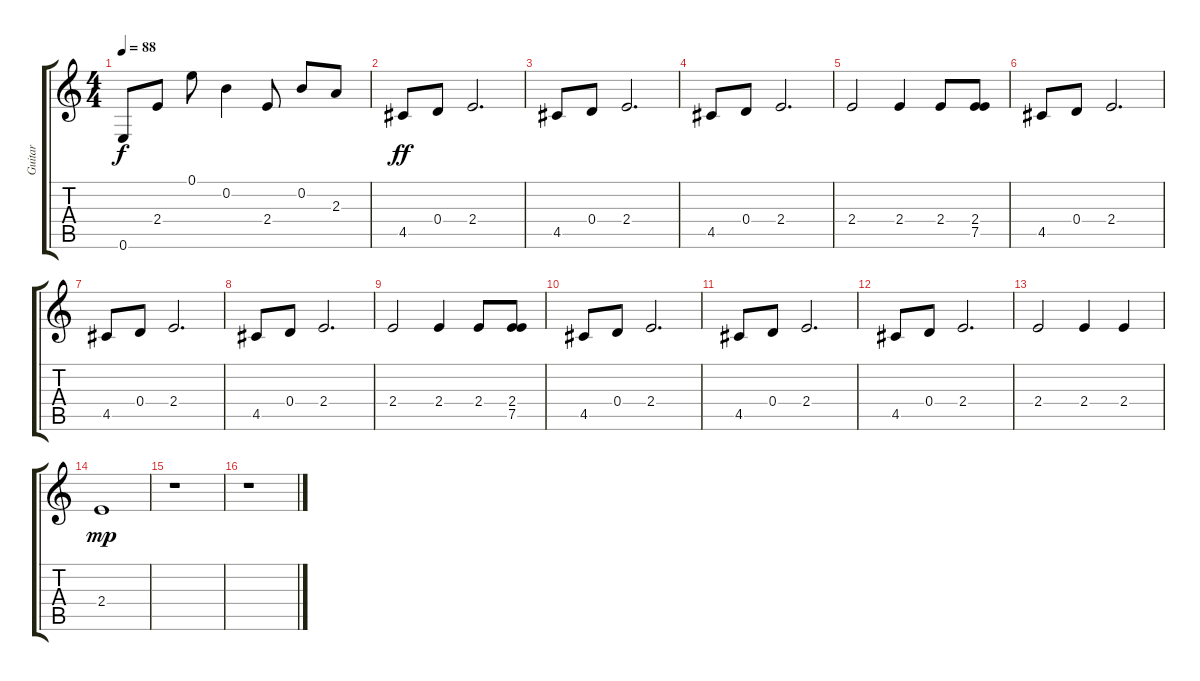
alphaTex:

\track ("Guitar" "Guitar") {instrument acousticguitarsteel}
\staff {score tabs}
\tuning (E4 B3 G3 D3 A2 E2) {hide}
\ts (4 4)
\tempo 88
\clef g2
\ks c
0.6.8{dy f} 2.4.8 0.1.8 0.2.4 2.4.8 0.2.8 2.3.8 |
4.5.8{dy ff volume 15} 0.4.8 2.4.2{d} |
4.5.8 0.4.8 2.4.2{d} |
4.5.8 0.4.8 2.4.2{d} |
2.4.2 2.4.4 2.4.8 (2.4 7.5).8 |
4.5.8 0.4.8 2.4.2{d} |
4.5.8 0.4.8 2.4.2{d} |
4.5.8 0.4.8 2.4.2{d} |
2.4.2 2.4.4 2.4.8 (2.4 7.5).8 |
4.5.8 0.4.8 2.4.2{d} |
4.5.8 0.4.8 2.4.2{d} |
4.5.8 0.4.8 2.4.2{d} |
2.4.2 2.4.4 2.4.4 |
2.4.1{dy mp volume 9} |
r.1 |
r.1
